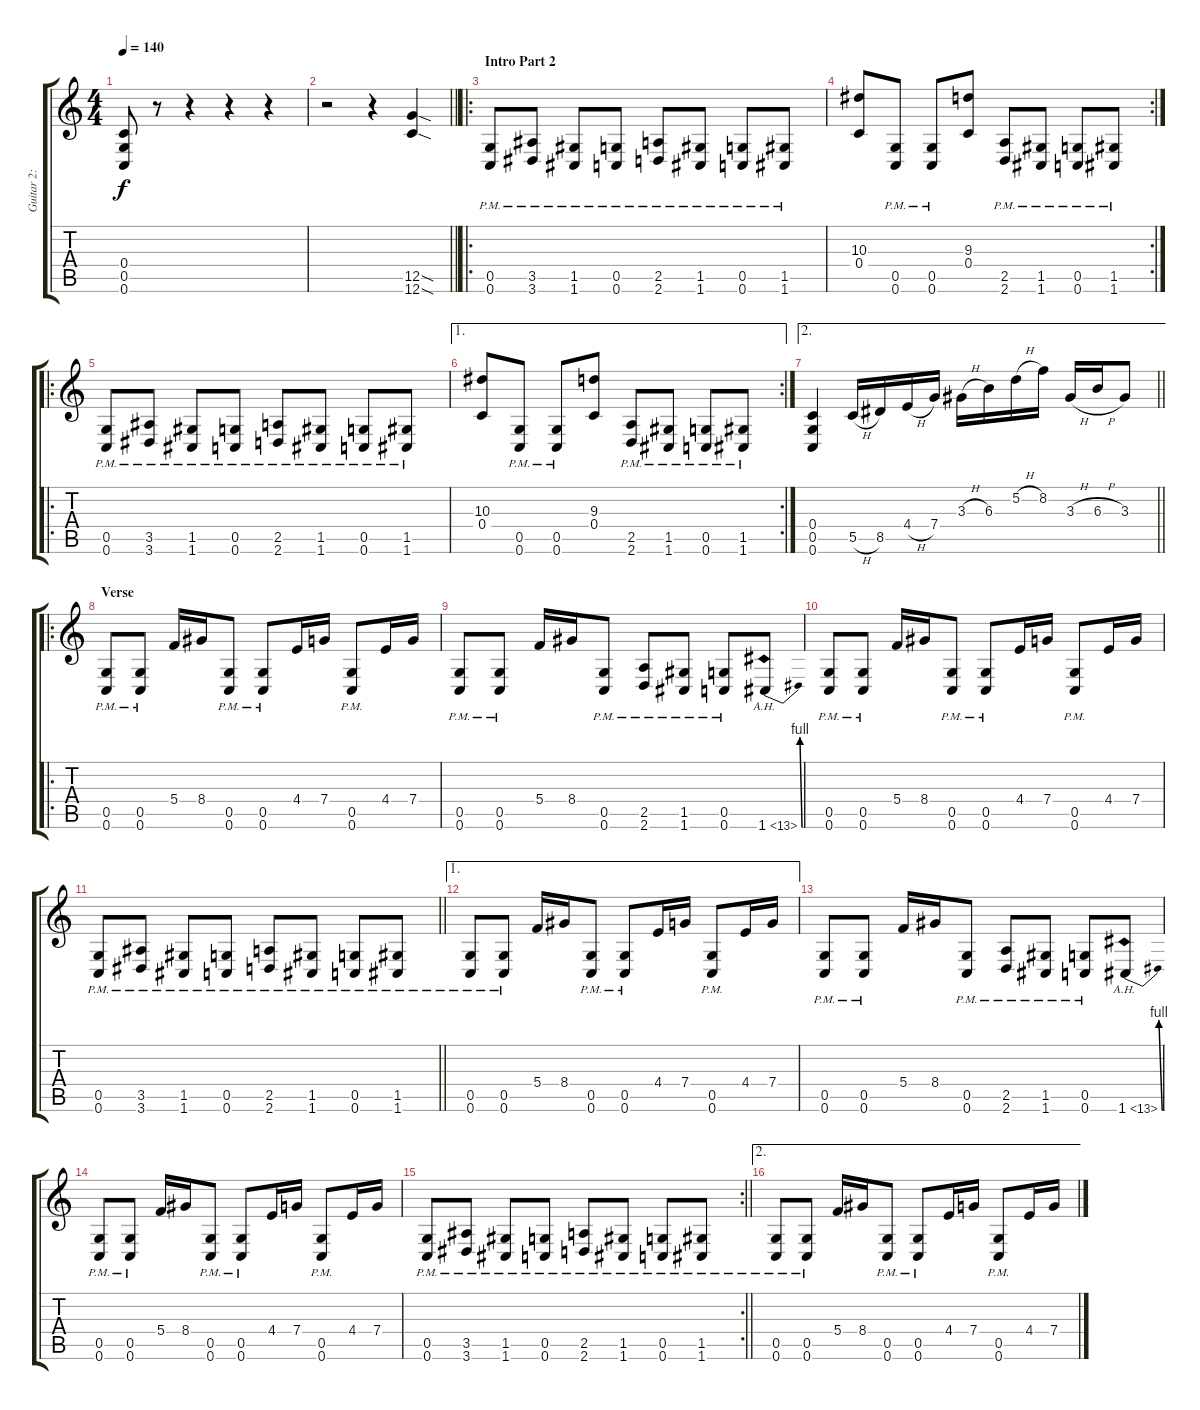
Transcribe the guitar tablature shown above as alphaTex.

\track ("Guitar 2: Johan" "Guitar 2: ") {instrument overdrivenguitar}
\staff {score tabs}
\tuning (D4 A3 F3 C3 G2 C2) {hide}
\ts (4 4)
\tempo 140
\clef g2
\ks c
(0.4 0.5 0.6).8{dy f} r.8 r.4 r.4 r.4 |
\barLineRight lightlight
r.2 r.4 (12.5{sod} 12.6{sod}).4 |
\ro
\section ("" "Intro Part 2")
(0.5{pm} 0.6).8 (3.5{pm} 3.6).8 (1.5{pm} 1.6).8 (0.5{pm} 0.6).8 (2.5{pm} 2.6).8 (1.5{pm} 1.6).8 (0.5{pm} 0.6).8 (1.5{pm} 1.6).8 |
\rc 2
(10.3 0.4).8 (0.5{pm} 0.6).8 (0.5{pm} 0.6).8 (9.3 0.4).8 (2.5{pm} 2.6).8 (1.5{pm} 1.6).8 (0.5{pm} 0.6).8 (1.5{pm} 1.6).8 |
\ro
(0.5{pm} 0.6).8 (3.5{pm} 3.6).8 (1.5{pm} 1.6).8 (0.5{pm} 0.6).8 (2.5{pm} 2.6).8 (1.5{pm} 1.6).8 (0.5{pm} 0.6).8 (1.5{pm} 1.6).8 |
\ae 1
\rc 2
(10.3 0.4).8 (0.5{pm} 0.6).8 (0.5{pm} 0.6).8 (9.3 0.4).8 (2.5{pm} 2.6).8 (1.5{pm} 1.6).8 (0.5{pm} 0.6).8 (1.5{pm} 1.6).8 |
\ae 2
\barLineRight lightlight
(0.4 0.5 0.6).4 5.5{h}.16 8.5.16 4.4{h}.16 7.4.16 3.3{h}.16 6.3.16 5.2{h}.16 8.2.16 3.3{h}.16 6.3{h}.16 3.3.8 |
\ro
\section ("" "Verse")
(0.5{pm} 0.6).8 (0.5{pm} 0.6).8 5.4.16 8.4.16 (0.5{pm} 0.6).8 (0.5{pm} 0.6).8 4.4.16 7.4.16 (0.5{pm} 0.6).8 4.4.16 7.4.16 |
(0.5{pm} 0.6).8 (0.5{pm} 0.6).8 5.4.16 8.4.16 (0.5{pm} 0.6).8 (2.5{pm} 2.6).8 (1.5{pm} 1.6).8 (0.5{pm} 0.6).8 1.6{be (bend 0 0 60 4) ah 12}.8 |
(0.5{pm} 0.6).8 (0.5{pm} 0.6).8 5.4.16 8.4.16 (0.5{pm} 0.6).8 (0.5{pm} 0.6).8 4.4.16 7.4.16 (0.5{pm} 0.6).8 4.4.16 7.4.16 |
\barLineRight lightlight
(0.5{pm} 0.6).8 (3.5{pm} 3.6).8 (1.5{pm} 1.6).8 (0.5{pm} 0.6).8 (2.5{pm} 2.6).8 (1.5{pm} 1.6).8 (0.5{pm} 0.6).8 (1.5{pm} 1.6).8 |
\ae 1
\section ("" "")
(0.5{pm} 0.6).8 (0.5{pm} 0.6).8 5.4.16 8.4.16 (0.5{pm} 0.6).8 (0.5{pm} 0.6).8 4.4.16 7.4.16 (0.5{pm} 0.6).8 4.4.16 7.4.16 |
(0.5{pm} 0.6).8 (0.5{pm} 0.6).8 5.4.16 8.4.16 (0.5{pm} 0.6).8 (2.5{pm} 2.6).8 (1.5{pm} 1.6).8 (0.5{pm} 0.6).8 1.6{be (bend 0 0 60 4) ah 12}.8 |
(0.5{pm} 0.6).8 (0.5{pm} 0.6).8 5.4.16 8.4.16 (0.5{pm} 0.6).8 (0.5{pm} 0.6).8 4.4.16 7.4.16 (0.5{pm} 0.6).8 4.4.16 7.4.16 |
\rc 2
\barLineRight lightlight
(0.5{pm} 0.6).8 (3.5{pm} 3.6).8 (1.5{pm} 1.6).8 (0.5{pm} 0.6).8 (2.5{pm} 2.6).8 (1.5{pm} 1.6).8 (0.5{pm} 0.6).8 (1.5{pm} 1.6).8 |
\ae 2
\section ("" "")
(0.5{pm} 0.6).8 (0.5{pm} 0.6).8 5.4.16 8.4.16 (0.5{pm} 0.6).8 (0.5{pm} 0.6).8 4.4.16 7.4.16 (0.5{pm} 0.6).8 4.4.16 7.4.16
